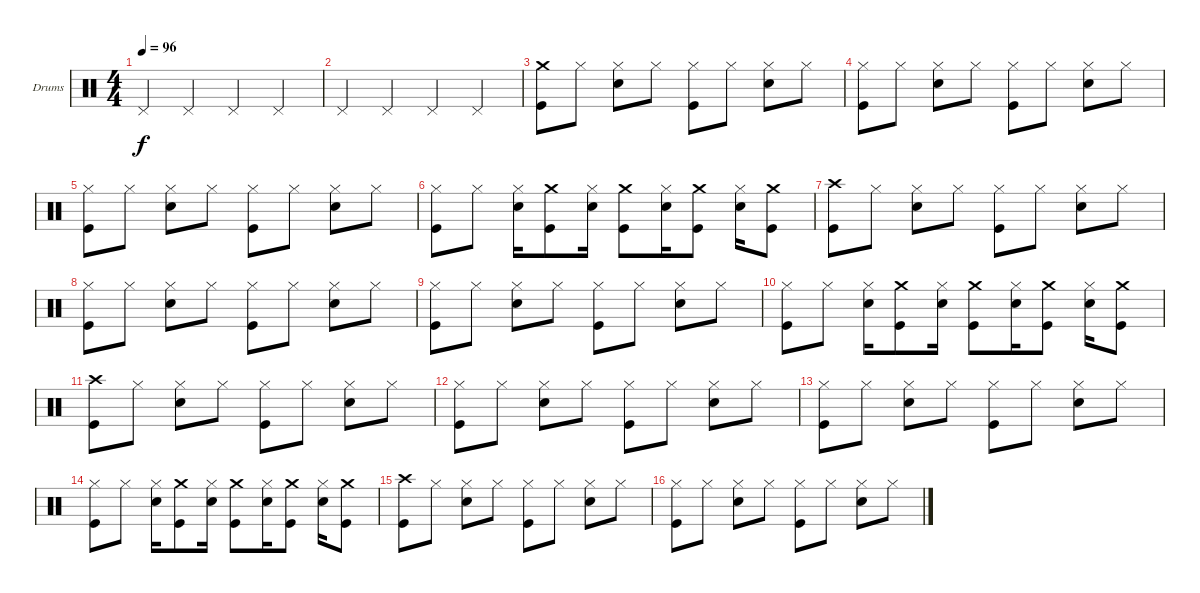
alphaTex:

\bracketExtendMode groupsimilarinstruments
\firstSystemTrackNameOrientation horizontal
\otherSystemsTrackNameOrientation horizontal
\track ("Drumkit" "Drums") {instrument percussion}
\staff {score}
\articulation defaults
\ts (4 4)
\tempo 96
\clef neutral
\ks c "Pedal Hi-Hat (hit)".4{dy f} "Pedal Hi-Hat (hit)".4 "Pedal Hi-Hat (hit)".4 "Pedal Hi-Hat (hit)".4
|
"Pedal Hi-Hat (hit)".4 "Pedal Hi-Hat (hit)".4 "Pedal Hi-Hat (hit)".4 "Pedal Hi-Hat (hit)".4 |
("Crash medium (hit)" "Kick (hit)").8 "Hi-Hat (closed)".8 ("Hi-Hat (closed)" "Snare (hit) 2").8 "Hi-Hat (closed)".8 ("Hi-Hat (closed)" "Kick (hit)").8 "Hi-Hat (closed)".8 ("Hi-Hat (closed)" "Snare (hit) 2").8 "Hi-Hat (closed)".8 |
("Hi-Hat (closed)" "Kick (hit)").8 "Hi-Hat (closed)".8 ("Hi-Hat (closed)" "Snare (hit) 2").8 "Hi-Hat (closed)".8 ("Hi-Hat (closed)" "Kick (hit)").8 "Hi-Hat (closed)".8 ("Hi-Hat (closed)" "Snare (hit) 2").8 "Hi-Hat (closed)".8 |
("Hi-Hat (closed)" "Kick (hit)").8 "Hi-Hat (closed)".8 ("Hi-Hat (closed)" "Snare (hit) 2").8 "Hi-Hat (closed)".8 ("Hi-Hat (closed)" "Kick (hit)").8 "Hi-Hat (closed)".8 ("Hi-Hat (closed)" "Snare (hit) 2").8 "Hi-Hat (closed)".8 |
("Hi-Hat (closed)" "Kick (hit)").8 "Hi-Hat (closed)".8 ("Hi-Hat (closed)" "Snare (hit) 2").16 ("Crash medium (hit)" "Kick (hit)").8 ("Hi-Hat (closed)" "Snare (hit) 2").16 ("Crash medium (hit)" "Kick (hit)").8 ("Hi-Hat (closed)" "Snare (hit) 2").16 ("Crash medium (hit)" "Kick (hit)").8 ("Hi-Hat (closed)" "Snare (hit) 2").16 ("Crash medium (hit)" "Kick (hit)").8 |
("Crash high (hit)" "Kick (hit)").8 "Hi-Hat (closed)".8 ("Hi-Hat (closed)" "Snare (hit) 2").8 "Hi-Hat (closed)".8 ("Hi-Hat (closed)" "Kick (hit)").8 "Hi-Hat (closed)".8 ("Hi-Hat (closed)" "Snare (hit) 2").8 "Hi-Hat (closed)".8 |
("Hi-Hat (closed)" "Kick (hit)").8 "Hi-Hat (closed)".8 ("Hi-Hat (closed)" "Snare (hit) 2").8 "Hi-Hat (closed)".8 ("Hi-Hat (closed)" "Kick (hit)").8 "Hi-Hat (closed)".8 ("Hi-Hat (closed)" "Snare (hit) 2").8 "Hi-Hat (closed)".8 |
("Hi-Hat (closed)" "Kick (hit)").8 "Hi-Hat (closed)".8 ("Hi-Hat (closed)" "Snare (hit) 2").8 "Hi-Hat (closed)".8 ("Hi-Hat (closed)" "Kick (hit)").8 "Hi-Hat (closed)".8 ("Hi-Hat (closed)" "Snare (hit) 2").8 "Hi-Hat (closed)".8 |
("Hi-Hat (closed)" "Kick (hit)").8 "Hi-Hat (closed)".8 ("Hi-Hat (closed)" "Snare (hit) 2").16 ("Crash medium (hit)" "Kick (hit)").8 ("Hi-Hat (closed)" "Snare (hit) 2").16 ("Crash medium (hit)" "Kick (hit)").8 ("Hi-Hat (closed)" "Snare (hit) 2").16 ("Crash medium (hit)" "Kick (hit)").8 ("Hi-Hat (closed)" "Snare (hit) 2").16 ("Crash medium (hit)" "Kick (hit)").8 |
("Crash high (hit)" "Kick (hit)").8 "Hi-Hat (closed)".8 ("Hi-Hat (closed)" "Snare (hit) 2").8 "Hi-Hat (closed)".8 ("Hi-Hat (closed)" "Kick (hit)").8 "Hi-Hat (closed)".8 ("Hi-Hat (closed)" "Snare (hit) 2").8 "Hi-Hat (closed)".8 |
("Hi-Hat (closed)" "Kick (hit)").8 "Hi-Hat (closed)".8 ("Hi-Hat (closed)" "Snare (hit) 2").8 "Hi-Hat (closed)".8 ("Hi-Hat (closed)" "Kick (hit)").8 "Hi-Hat (closed)".8 ("Hi-Hat (closed)" "Snare (hit) 2").8 "Hi-Hat (closed)".8 |
("Hi-Hat (closed)" "Kick (hit)").8 "Hi-Hat (closed)".8 ("Hi-Hat (closed)" "Snare (hit) 2").8 "Hi-Hat (closed)".8 ("Hi-Hat (closed)" "Kick (hit)").8 "Hi-Hat (closed)".8 ("Hi-Hat (closed)" "Snare (hit) 2").8 "Hi-Hat (closed)".8 |
("Hi-Hat (closed)" "Kick (hit)").8 "Hi-Hat (closed)".8 ("Hi-Hat (closed)" "Snare (hit) 2").16 ("Crash medium (hit)" "Kick (hit)").8 ("Hi-Hat (closed)" "Snare (hit) 2").16 ("Crash medium (hit)" "Kick (hit)").8 ("Hi-Hat (closed)" "Snare (hit) 2").16 ("Crash medium (hit)" "Kick (hit)").8 ("Hi-Hat (closed)" "Snare (hit) 2").16 ("Crash medium (hit)" "Kick (hit)").8 |
("Crash high (hit)" "Kick (hit)").8 "Hi-Hat (closed)".8 ("Hi-Hat (closed)" "Snare (hit) 2").8 "Hi-Hat (closed)".8 ("Hi-Hat (closed)" "Kick (hit)").8 "Hi-Hat (closed)".8 ("Hi-Hat (closed)" "Snare (hit) 2").8 "Hi-Hat (closed)".8 |
("Hi-Hat (closed)" "Kick (hit)").8 "Hi-Hat (closed)".8 ("Hi-Hat (closed)" "Snare (hit) 2").8 "Hi-Hat (closed)".8 ("Hi-Hat (closed)" "Kick (hit)").8 "Hi-Hat (closed)".8 ("Hi-Hat (closed)" "Snare (hit) 2").8 "Hi-Hat (closed)".8
